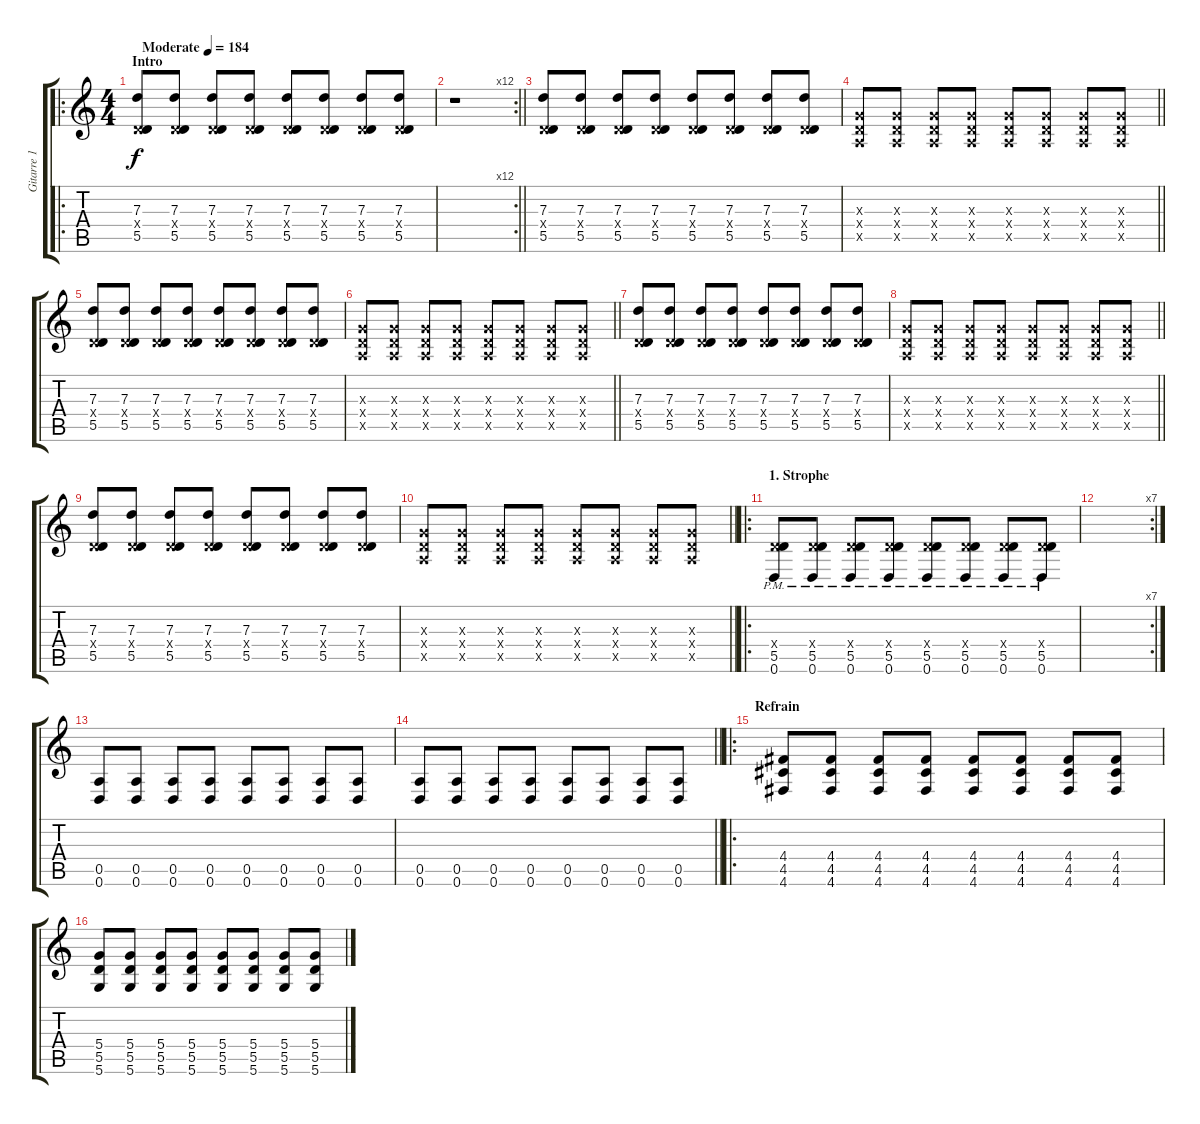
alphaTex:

\track ("Gitarre 1" "Gitarre 1") {instrument distortionguitar}
\staff {score tabs}
\tuning (E4 B3 G3 D3 A2 D2) {hide}
\ro
\ts (4 4)
\section ("" "Intro")
\tempo (184 "Moderate")
\clef g2
\ks c
(7.3 0.4{x} 5.5).8{dy f instrument distortionguitar} (7.3 0.4{x} 5.5).8 (7.3 0.4{x} 5.5).8 (7.3 0.4{x} 5.5).8 (7.3 0.4{x} 5.5).8 (7.3 0.4{x} 5.5).8 (7.3 0.4{x} 5.5).8 (7.3 0.4{x} 5.5).8 |
\rc 12
\barLineRight lightlight
r.1 |
(7.3 0.4{x} 5.5).8 (7.3 0.4{x} 5.5).8 (7.3 0.4{x} 5.5).8 (7.3 0.4{x} 5.5).8 (7.3 0.4{x} 5.5).8 (7.3 0.4{x} 5.5).8 (7.3 0.4{x} 5.5).8 (7.3 0.4{x} 5.5).8 |
\barLineRight lightlight
(0.3{x} 0.4{x} 0.5{x}).8 (0.3{x} 0.4{x} 0.5{x}).8 (0.3{x} 0.4{x} 0.5{x}).8 (0.3{x} 0.4{x} 0.5{x}).8 (0.3{x} 0.4{x} 0.5{x}).8 (0.3{x} 0.4{x} 0.5{x}).8 (0.3{x} 0.4{x} 0.5{x}).8 (0.3{x} 0.4{x} 0.5{x}).8 |
(7.3 0.4{x} 5.5).8 (7.3 0.4{x} 5.5).8 (7.3 0.4{x} 5.5).8 (7.3 0.4{x} 5.5).8 (7.3 0.4{x} 5.5).8 (7.3 0.4{x} 5.5).8 (7.3 0.4{x} 5.5).8 (7.3 0.4{x} 5.5).8 |
\barLineRight lightlight
(0.3{x} 0.4{x} 0.5{x}).8 (0.3{x} 0.4{x} 0.5{x}).8 (0.3{x} 0.4{x} 0.5{x}).8 (0.3{x} 0.4{x} 0.5{x}).8 (0.3{x} 0.4{x} 0.5{x}).8 (0.3{x} 0.4{x} 0.5{x}).8 (0.3{x} 0.4{x} 0.5{x}).8 (0.3{x} 0.4{x} 0.5{x}).8 |
(7.3 0.4{x} 5.5).8 (7.3 0.4{x} 5.5).8 (7.3 0.4{x} 5.5).8 (7.3 0.4{x} 5.5).8 (7.3 0.4{x} 5.5).8 (7.3 0.4{x} 5.5).8 (7.3 0.4{x} 5.5).8 (7.3 0.4{x} 5.5).8 |
\barLineRight lightlight
(0.3{x} 0.4{x} 0.5{x}).8 (0.3{x} 0.4{x} 0.5{x}).8 (0.3{x} 0.4{x} 0.5{x}).8 (0.3{x} 0.4{x} 0.5{x}).8 (0.3{x} 0.4{x} 0.5{x}).8 (0.3{x} 0.4{x} 0.5{x}).8 (0.3{x} 0.4{x} 0.5{x}).8 (0.3{x} 0.4{x} 0.5{x}).8 |
(7.3 0.4{x} 5.5).8 (7.3 0.4{x} 5.5).8 (7.3 0.4{x} 5.5).8 (7.3 0.4{x} 5.5).8 (7.3 0.4{x} 5.5).8 (7.3 0.4{x} 5.5).8 (7.3 0.4{x} 5.5).8 (7.3 0.4{x} 5.5).8 |
\barLineRight lightlight
(0.3{x} 0.4{x} 0.5{x}).8 (0.3{x} 0.4{x} 0.5{x}).8 (0.3{x} 0.4{x} 0.5{x}).8 (0.3{x} 0.4{x} 0.5{x}).8 (0.3{x} 0.4{x} 0.5{x}).8 (0.3{x} 0.4{x} 0.5{x}).8 (0.3{x} 0.4{x} 0.5{x}).8 (0.3{x} 0.4{x} 0.5{x}).8 |
\ro
\section ("" "1. Strophe")
(0.4{x} 5.5 0.6{pm}).8 (0.4{x} 5.5 0.6{pm}).8 (0.4{x} 5.5 0.6{pm}).8 (0.4{x} 5.5 0.6{pm}).8 (0.4{x} 5.5 0.6{pm}).8 (0.4{x} 5.5 0.6{pm}).8 (0.4{x} 5.5 0.6{pm}).8 (0.4{x} 5.5 0.6{pm}).8 |
\rc 7
|
(0.5 0.6).8 (0.5 0.6).8 (0.5 0.6).8 (0.5 0.6).8 (0.5 0.6).8 (0.5 0.6).8 (0.5 0.6).8 (0.5 0.6).8 |
\barLineRight lightlight
(0.5 0.6).8 (0.5 0.6).8 (0.5 0.6).8 (0.5 0.6).8 (0.5 0.6).8 (0.5 0.6).8 (0.5 0.6).8 (0.5 0.6).8 |
\ro
\section ("" "Refrain")
(4.4 4.5 4.6).8 (4.4 4.5 4.6).8 (4.4 4.5 4.6).8 (4.4 4.5 4.6).8 (4.4 4.5 4.6).8 (4.4 4.5 4.6).8 (4.4 4.5 4.6).8 (4.4 4.5 4.6).8 |
(5.4 5.5 5.6).8 (5.4 5.5 5.6).8 (5.4 5.5 5.6).8 (5.4 5.5 5.6).8 (5.4 5.5 5.6).8 (5.4 5.5 5.6).8 (5.4 5.5 5.6).8 (5.4 5.5 5.6).8
